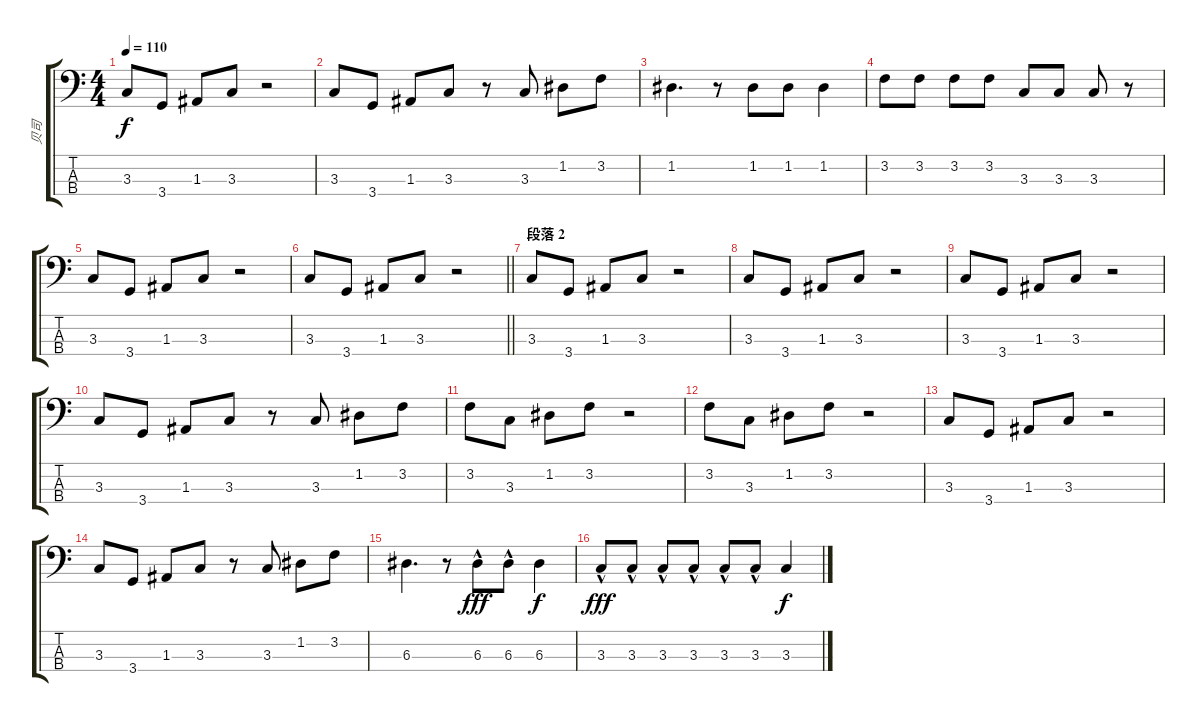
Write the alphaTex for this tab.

\track ("贝司" "贝司") {instrument electricbassfinger}
\staff {score tabs}
\tuning (G2 D2 A1 E1) {hide}
\ts (4 4)
\tempo 110
\clef f4
\ks c
3.3.8{dy f} 3.4.8 1.3.8 3.3.8 r.2 |
3.3.8 3.4.8 1.3.8 3.3.8 r.8 3.3.8 1.2.8 3.2.8 |
1.2.4{d} r.8 1.2.8 1.2.8 1.2.4 |
3.2.8 3.2.8 3.2.8 3.2.8 3.3.8 3.3.8 3.3.8 r.8 |
3.3.8 3.4.8 1.3.8 3.3.8 r.2 |
\barLineRight lightlight
3.3.8 3.4.8 1.3.8 3.3.8 r.2 |
\section ("" "段落 2")
3.3.8 3.4.8 1.3.8 3.3.8 r.2 |
3.3.8 3.4.8 1.3.8 3.3.8 r.2 |
3.3.8 3.4.8 1.3.8 3.3.8 r.2 |
3.3.8 3.4.8 1.3.8 3.3.8 r.8 3.3.8 1.2.8 3.2.8 |
3.2.8 3.3.8 1.2.8 3.2.8 r.2 |
3.2.8 3.3.8 1.2.8 3.2.8 r.2 |
3.3.8 3.4.8 1.3.8 3.3.8 r.2 |
3.3.8 3.4.8 1.3.8 3.3.8 r.8 3.3.8 1.2.8 3.2.8 |
6.3.4{d} r.8 6.3{hac}.8{dy fff} 6.3{hac}.8 6.3.4{dy f} |
3.3{hac}.8{dy fff} 3.3{hac}.8 3.3{hac}.8 3.3{hac}.8 3.3{hac}.8 3.3{hac}.8 3.3.4{dy f}
